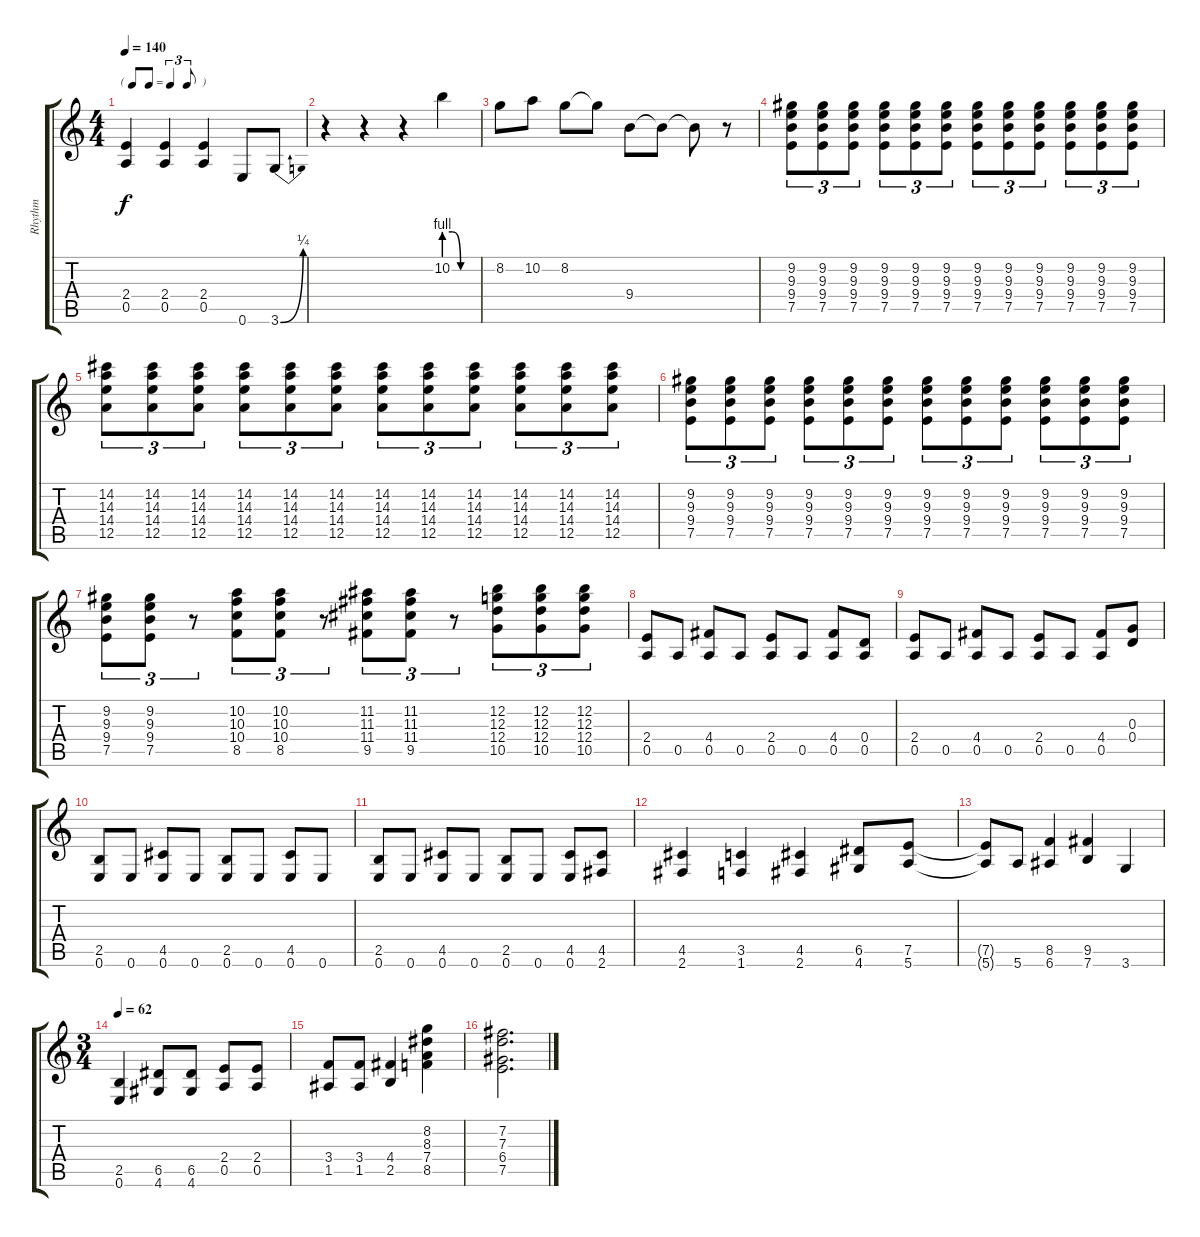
\track ("Rhythm" "Rhythm") {instrument overdrivenguitar}
\staff {score tabs}
\tuning (E4 B3 G3 D3 A2 E2) {hide}
\ts (4 4)
\tf triplet8th
\tempo 140
\clef g2
\ks c
(2.4 0.5).4{dy f} (2.4 0.5).4 (2.4 0.5).4 0.6.8 3.6{be (bend 0 0 60 1)}.8 |
r.4 r.4 r.4 10.2{be (custom 0 4 15 4 30 0 60 0)}.4 |
8.2.8 10.2.8 8.2.8 8.2{t}.8 9.4.8 9.4{t}.8 9.4{t}.8 r.8 |
(9.2 9.3 9.4 7.5).8{tu (3 2)} (9.2 9.3 9.4 7.5).8{tu (3 2)} (9.2 9.3 9.4 7.5).8{tu (3 2)} (9.2 9.3 9.4 7.5).8{tu (3 2)} (9.2 9.3 9.4 7.5).8{tu (3 2)} (9.2 9.3 9.4 7.5).8{tu (3 2)} (9.2 9.3 9.4 7.5).8{tu (3 2)} (9.2 9.3 9.4 7.5).8{tu (3 2)} (9.2 9.3 9.4 7.5).8{tu (3 2)} (9.2 9.3 9.4 7.5).8{tu (3 2)} (9.2 9.3 9.4 7.5).8{tu (3 2)} (9.2 9.3 9.4 7.5).8{tu (3 2)} |
(14.2 14.3 14.4 12.5).8{tu (3 2)} (14.2 14.3 14.4 12.5).8{tu (3 2)} (14.2 14.3 14.4 12.5).8{tu (3 2)} (14.2 14.3 14.4 12.5).8{tu (3 2)} (14.2 14.3 14.4 12.5).8{tu (3 2)} (14.2 14.3 14.4 12.5).8{tu (3 2)} (14.2 14.3 14.4 12.5).8{tu (3 2)} (14.2 14.3 14.4 12.5).8{tu (3 2)} (14.2 14.3 14.4 12.5).8{tu (3 2)} (14.2 14.3 14.4 12.5).8{tu (3 2)} (14.2 14.3 14.4 12.5).8{tu (3 2)} (14.2 14.3 14.4 12.5).8{tu (3 2)} |
(9.2 9.3 9.4 7.5).8{tu (3 2)} (9.2 9.3 9.4 7.5).8{tu (3 2)} (9.2 9.3 9.4 7.5).8{tu (3 2)} (9.2 9.3 9.4 7.5).8{tu (3 2)} (9.2 9.3 9.4 7.5).8{tu (3 2)} (9.2 9.3 9.4 7.5).8{tu (3 2)} (9.2 9.3 9.4 7.5).8{tu (3 2)} (9.2 9.3 9.4 7.5).8{tu (3 2)} (9.2 9.3 9.4 7.5).8{tu (3 2)} (9.2 9.3 9.4 7.5).8{tu (3 2)} (9.2 9.3 9.4 7.5).8{tu (3 2)} (9.2 9.3 9.4 7.5).8{tu (3 2)} |
(9.2 9.3 9.4 7.5).8{tu (3 2)} (9.2 9.3 9.4 7.5).8{tu (3 2)} r.8{tu (3 2)} (10.2 10.3 10.4 8.5).8{tu (3 2)} (10.2 10.3 10.4 8.5).8{tu (3 2)} r.8{tu (3 2)} (11.2 11.3 11.4 9.5).8{tu (3 2)} (11.2 11.3 11.4 9.5).8{tu (3 2)} r.8{tu (3 2)} (12.2 12.3 12.4 10.5).8{tu (3 2)} (12.2 12.3 12.4 10.5).8{tu (3 2)} (12.2 12.3 12.4 10.5).8{tu (3 2)} |
(2.4 0.5).8 0.5.8 (4.4 0.5).8 0.5.8 (2.4 0.5).8 0.5.8 (4.4 0.5).8 (0.4 0.5).8 |
(2.4 0.5).8 0.5.8 (4.4 0.5).8 0.5.8 (2.4 0.5).8 0.5.8 (4.4 0.5).8 (0.3 0.4).8 |
(2.5 0.6).8 0.6.8 (4.5 0.6).8 0.6.8 (2.5 0.6).8 0.6.8 (4.5 0.6).8 0.6.8 |
(2.5 0.6).8 0.6.8 (4.5 0.6).8 0.6.8 (2.5 0.6).8 0.6.8 (4.5 0.6).8 (4.5 2.6).8 |
(4.5 2.6).4 (3.5 1.6).4 (4.5 2.6).4 (6.5 4.6).8 (7.5 5.6).8 |
(7.5{t} 5.6{t}).8 5.6.8 (8.5 6.6).4 (9.5 7.6).4 3.6.4 |
\ts (3 4)
\tempo 62
(2.5 0.6).4 (6.5 4.6).8 (6.5 4.6).8 (2.4 0.5).8 (2.4 0.5).8 |
(3.4 1.5).8 (3.4 1.5).8 (4.4 2.5).4 (8.2 8.3 7.4 8.5).4 |
(7.2 7.3 6.4 7.5).2{d}
